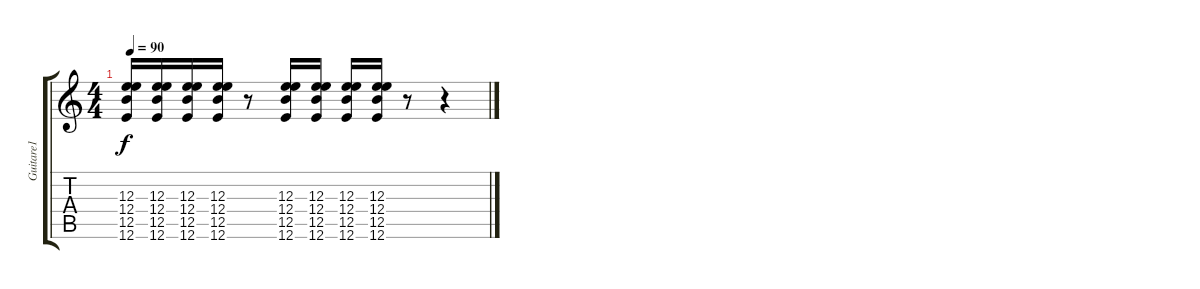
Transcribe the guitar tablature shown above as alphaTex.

\track ("Guitare1" "Guitare1") {instrument distortionguitar}
\staff {score tabs}
\tuning (E4 B3 E3 E3 B2 E2) {hide}
\ts (4 4)
\tempo 90
\clef g2
\ks c
(12.3 12.4 12.5 12.6).16{dy f} (12.3 12.4 12.5 12.6).16 (12.3 12.4 12.5 12.6).16 (12.3 12.4 12.5 12.6).16 r.8 (12.3 12.4 12.5 12.6).16 (12.3 12.4 12.5 12.6).16 (12.3 12.4 12.5 12.6).16 (12.3 12.4 12.5 12.6).16 r.8 r.4
